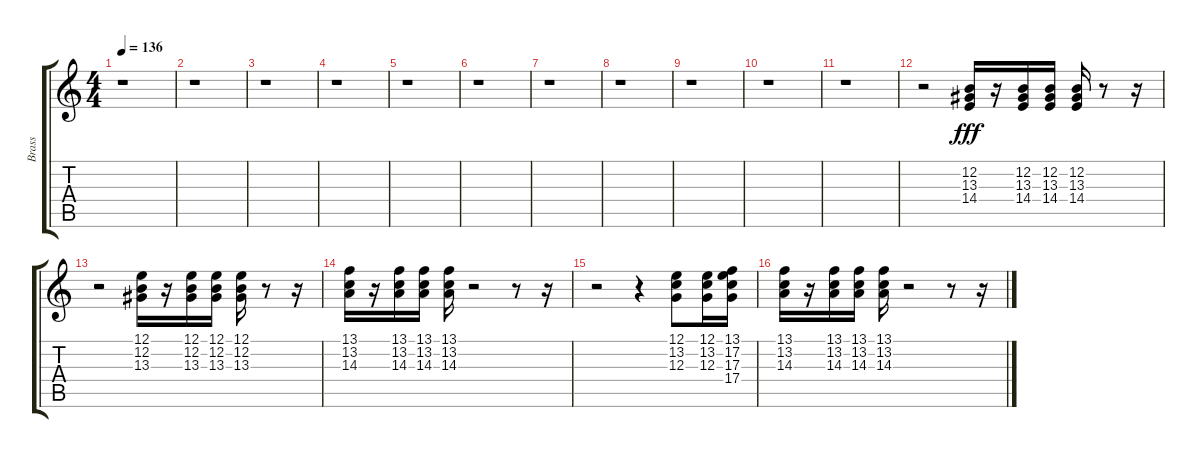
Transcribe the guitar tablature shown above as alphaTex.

\track ("Brass" "Brass") {instrument brasssection}
\staff {score tabs}
\tuning (E4 B3 G3 D3 A2 E2) {hide}
\ts (4 4)
\tempo 136
\clef g2
\ks c
r.1{dy fff} |
r.1 |
r.1 |
r.1 |
r.1 |
r.1 |
r.1 |
r.1 |
r.1 |
r.1 |
r.1 |
r.2 (12.2 13.3 14.4).16 r.16 (12.2 13.3 14.4).16 (12.2 13.3 14.4).16 (12.2 13.3 14.4).16 r.8 r.16 |
r.2 (12.1 12.2 13.3).16 r.16 (12.1 12.2 13.3).16 (12.1 12.2 13.3).16 (12.1 12.2 13.3).16 r.8 r.16 |
(13.1 13.2 14.3).16 r.16 (13.1 13.2 14.3).16 (13.1 13.2 14.3).16 (13.1 13.2 14.3).16 r.2 r.8 r.16 |
r.2 r.4 (12.1 13.2 12.3).8 (12.1 13.2 12.3).16 (13.1 17.2 17.3 17.4).16 |
(13.1 13.2 14.3).16 r.16 (13.1 13.2 14.3).16 (13.1 13.2 14.3).16 (13.1 13.2 14.3).16 r.2 r.8 r.16
